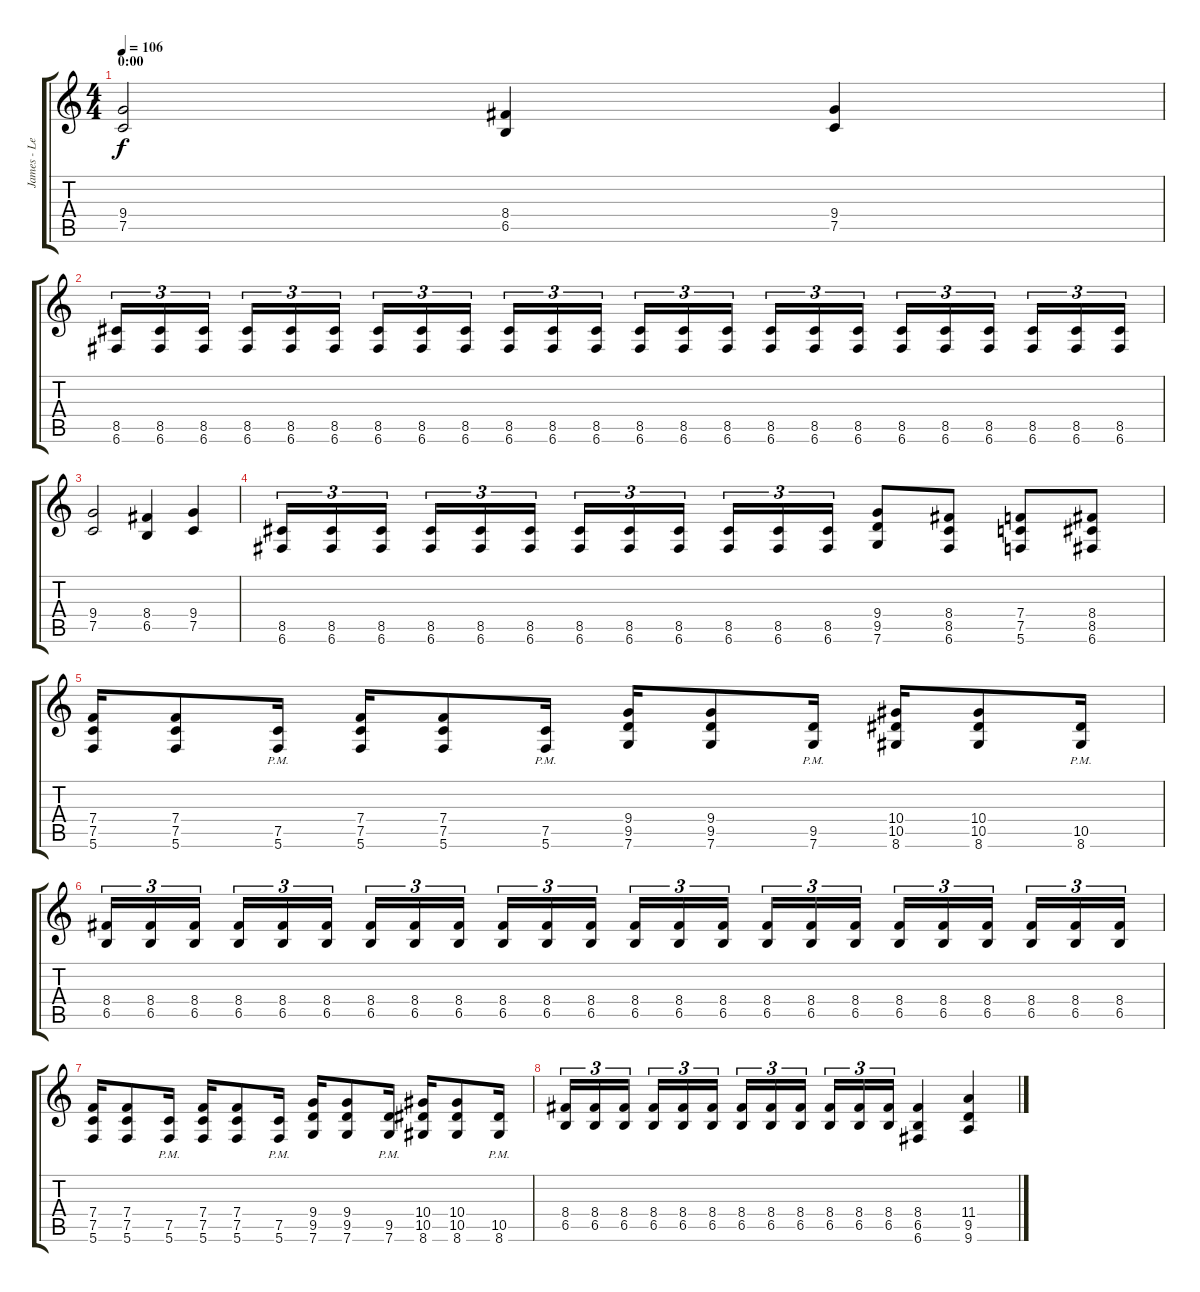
\track ("James - Left" "James - Le") {instrument distortionguitar}
\staff {score tabs}
\tuning (C4 G3 Eb3 Bb2 F2 C2) {hide}
\ts (4 4)
\section ("" "0:00")
\tempo 106
\clef g2
\ks c
(9.4 7.5).2{dy f instrument distortionguitar} (8.4 6.5).4 (9.4 7.5).4 |
(8.5 6.6).16{tu (3 2)} (8.5 6.6).16{tu (3 2)} (8.5 6.6).16{tu (3 2) beam splitsecondary} (8.5 6.6).16{tu (3 2)} (8.5 6.6).16{tu (3 2)} (8.5 6.6).16{tu (3 2)} (8.5 6.6).16{tu (3 2)} (8.5 6.6).16{tu (3 2)} (8.5 6.6).16{tu (3 2) beam splitsecondary} (8.5 6.6).16{tu (3 2)} (8.5 6.6).16{tu (3 2)} (8.5 6.6).16{tu (3 2)} (8.5 6.6).16{tu (3 2)} (8.5 6.6).16{tu (3 2)} (8.5 6.6).16{tu (3 2) beam splitsecondary} (8.5 6.6).16{tu (3 2)} (8.5 6.6).16{tu (3 2)} (8.5 6.6).16{tu (3 2)} (8.5 6.6).16{tu (3 2)} (8.5 6.6).16{tu (3 2)} (8.5 6.6).16{tu (3 2) beam splitsecondary} (8.5 6.6).16{tu (3 2)} (8.5 6.6).16{tu (3 2)} (8.5 6.6).16{tu (3 2)} |
(9.4 7.5).2 (8.4 6.5).4 (9.4 7.5).4 |
(8.5 6.6).16{tu (3 2)} (8.5 6.6).16{tu (3 2)} (8.5 6.6).16{tu (3 2) beam splitsecondary} (8.5 6.6).16{tu (3 2)} (8.5 6.6).16{tu (3 2)} (8.5 6.6).16{tu (3 2)} (8.5 6.6).16{tu (3 2)} (8.5 6.6).16{tu (3 2)} (8.5 6.6).16{tu (3 2) beam splitsecondary} (8.5 6.6).16{tu (3 2)} (8.5 6.6).16{tu (3 2)} (8.5 6.6).16{tu (3 2)} (9.4 9.5 7.6).8 (8.4 8.5 6.6).8 (7.4 7.5 5.6).8 (8.4 8.5 6.6).8 |
(7.4 7.5 5.6).16 (7.4 7.5 5.6).8 (7.5{pm} 5.6{pm}).16 (7.4 7.5 5.6).16 (7.4 7.5 5.6).8 (7.5{pm} 5.6{pm}).16 (9.4 9.5 7.6).16 (9.4 9.5 7.6).8 (9.5{pm} 7.6{pm}).16 (10.4 10.5 8.6).16 (10.4 10.5 8.6).8 (10.5{pm} 8.6{pm}).16 |
(8.4 6.5).16{tu (3 2)} (8.4 6.5).16{tu (3 2)} (8.4 6.5).16{tu (3 2) beam splitsecondary} (8.4 6.5).16{tu (3 2)} (8.4 6.5).16{tu (3 2)} (8.4 6.5).16{tu (3 2)} (8.4 6.5).16{tu (3 2)} (8.4 6.5).16{tu (3 2)} (8.4 6.5).16{tu (3 2) beam splitsecondary} (8.4 6.5).16{tu (3 2)} (8.4 6.5).16{tu (3 2)} (8.4 6.5).16{tu (3 2)} (8.4 6.5).16{tu (3 2)} (8.4 6.5).16{tu (3 2)} (8.4 6.5).16{tu (3 2) beam splitsecondary} (8.4 6.5).16{tu (3 2)} (8.4 6.5).16{tu (3 2)} (8.4 6.5).16{tu (3 2)} (8.4 6.5).16{tu (3 2)} (8.4 6.5).16{tu (3 2)} (8.4 6.5).16{tu (3 2) beam splitsecondary} (8.4 6.5).16{tu (3 2)} (8.4 6.5).16{tu (3 2)} (8.4 6.5).16{tu (3 2)} |
(7.4 7.5 5.6).16 (7.4 7.5 5.6).8 (7.5{pm} 5.6{pm}).16 (7.4 7.5 5.6).16 (7.4 7.5 5.6).8 (7.5{pm} 5.6{pm}).16 (9.4 9.5 7.6).16 (9.4 9.5 7.6).8 (9.5{pm} 7.6{pm}).16 (10.4 10.5 8.6).16 (10.4 10.5 8.6).8 (10.5{pm} 8.6{pm}).16 |
(8.4 6.5).16{tu (3 2)} (8.4 6.5).16{tu (3 2)} (8.4 6.5).16{tu (3 2) beam splitsecondary} (8.4 6.5).16{tu (3 2)} (8.4 6.5).16{tu (3 2)} (8.4 6.5).16{tu (3 2)} (8.4 6.5).16{tu (3 2)} (8.4 6.5).16{tu (3 2)} (8.4 6.5).16{tu (3 2) beam splitsecondary} (8.4 6.5).16{tu (3 2)} (8.4 6.5).16{tu (3 2)} (8.4 6.5).16{tu (3 2)} (8.4 6.5 6.6).4 (11.4 9.5 9.6).4
